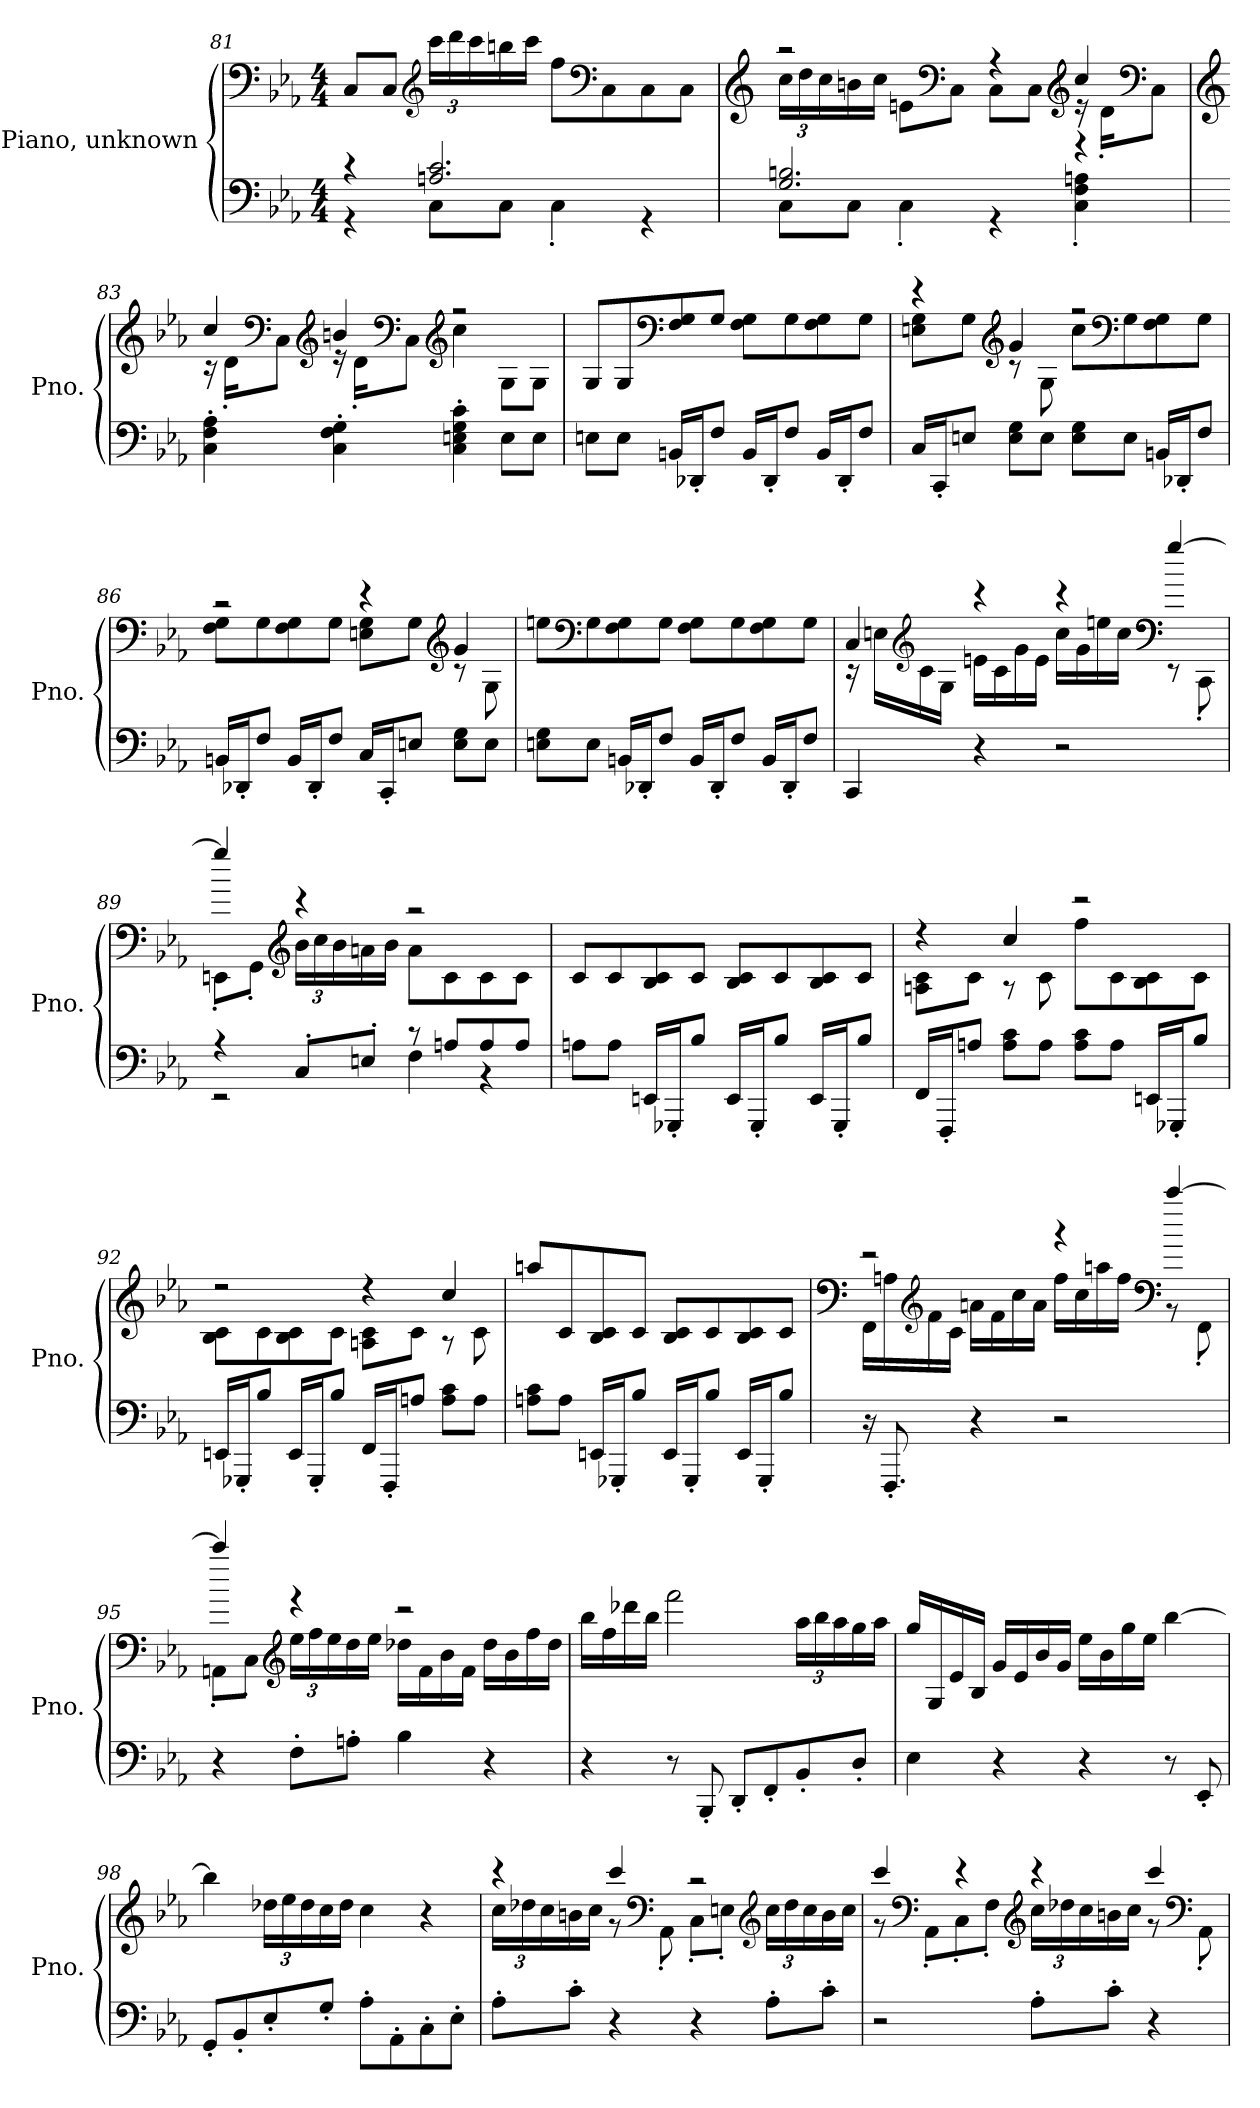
**kern	**kern
*part1	*part1
*staff2	*staff1
*I"Piano, unknown	*
*I'Pno.	*
!!LO:LB:g=z
*clefF4	*clefF4
*k[b-e-a-]	*k[b-e-a-]
*M4/4	*M4/4
=81	=81
*^	*
4r	4r	8C/L
.	.	8C/J
*	*	*clefG2
*	*	*Xbrackettup
2.An/ 2.c/	8C\L	24ccc\LL
.	.	24ddd\
.	.	24ccc\
.	8C\J	16bbn\
.	.	16ccc\JJ
.	4C'\	8ff\L
*	*	*clefF4
.	.	8C\
.	4r	8C\
.	.	8C\J
=82	=82	=82
*	*	*clefG2
*	*	*^
2.G/ 2.Bn/	8C\L	2r	24cc\LL
.	.	.	24dd\
.	.	.	24cc\
.	8C\J	.	16bn\
.	.	.	16cc\JJ
.	4C'\	.	8en\L
*	*	*clefF4	*
.	.	.	8C\J
.	4r	4r	8C\L
.	.	.	8C\J
*	*	*clefG2	*
4r	4C\' 4F\' 4An\'	4cc/	16r
.	.	.	16d'\KL
*	*	*clefF4	*
.	.	.	8C\J
*v	*v	*	*
!!LO:PB:g=z	!!
=83	=83	=83
*	*clefG2	*
4C\' 4F\' 4A-\'	4cc/	16r
.	.	16d'\KL
*	*clefF4	*
.	.	8C\J
*	*clefG2	*
4C\' 4F\' 4G\'	4bn/	16r
.	.	16d'\KL
*	*clefF4	*
.	.	8C\J
*	*clefG2	*
4C\' 4En\' 4G\' 4c\'	2r	4cc\
8E\L	.	8G\L
8E\J	.	8G\J
*	*v	*v
=84	=84
8En\L	8G/L
8E\J	8G/
*	*clefF4
16BBn/LL	8F/ 8G/
16DD-X'/J	.
8F/J	8G/J
16BB/LL	8F\ 8G\L
16DD-'/J	.
8F/J	8G\
16BB/LL	8F\ 8G\
16DD-'/J	.
8F/J	8G\J
!!LO:LB:g=z
=85	=85
*	*^
16C/LL	4r	8En\ 8G\L
16CC'/J	.	.
8En/J	.	8G\J
*	*clefG2	*
8E\ 8G\L	4g/	8r
8E\J	.	8G\
8E\ 8G\L	2r	8cc\L
*	*clefF4	*
8E\J	.	8G\
16BBn/LL	.	8F\ 8G\
16DD-X'/J	.	.
8F/J	.	8G\J
=86	=86	=86
16BBn/LL	2r	8F\ 8G\L
16DD-X'/J	.	.
8F/J	.	8G\
16BB/LL	.	8F\ 8G\
16DD-'/J	.	.
8F/J	.	8G\J
16C/LL	4r	8En\ 8G\L
16CC'/J	.	.
8En/J	.	8G\J
*	*clefG2	*
8E\ 8G\L	4g/	8r
8E\J	.	8G\
*	*v	*v
!!LO:LB:g=z
=87	=87
8En\ 8G\L	8een\L
*	*clefF4
8E\J	8G\
16BBn/LL	8F\ 8G\
16DD-X'/J	.
8F/J	8G\J
16BB/LL	8F\ 8G\L
16DD-'/J	.
8F/J	8G\
16BB/LL	8F\ 8G\
16DD-'/J	.
8F/J	8G\J
=88	=88
*	*^
4CC/	4C/	16r
.	.	16En\LL
*	*clefG2	*
.	.	16c\
.	.	16G\JJ
4r	4r	16en\LL
.	.	16c\
.	.	16g\
.	.	16e\JJ
2r	4r	16cc\LL
.	.	16g\
.	.	16een\
.	.	16cc\JJ
*	*clefF4	*
.	[4gg/	8r
.	.	8CC'\
!!LO:LB:g=z	!!
=89	=89	=89
*^	*	*
4r	2r	4gg/]	8EEn'\L
.	.	.	8GG'\J
*	*	*clefG2	*
8C'/L	.	4r	24b-\LL
.	.	.	24cc\
.	.	.	24b-\
8En'/J	.	.	16an\
.	.	.	16b-\JJ
8r	4F\	2r	8a\L
8An/L	.	.	8c\
8A/	4r	.	8c\
8A/J	.	.	8c\J
*v	*v	*	*
*	*v	*v
=90	=90
8An\L	8c/L
8A\J	8c/
16EEn/LL	8B-/ 8c/
16GGG-X'/J	.
8B-/J	8c/J
16EE/LL	8B-/ 8c/L
16GGG-'/J	.
8B-/J	8c/
16EE/LL	8B-/ 8c/
16GGG-'/J	.
8B-/J	8c/J
=91	=91
*	*^
16FF/LL	4r	8An\ 8c\L
16FFF'/J	.	.
8An/J	.	8c\J
8A\ 8c\L	4cc/	8r
8A\J	.	8c\
8A\ 8c\L	2r	8ff\L
8A\J	.	8c\
16EEn/LL	.	8B-\ 8c\
16GGG-X'/J	.	.
8B-/J	.	8c\J
!!LO:LB:g=z	!!
=92	=92	=92
16EEn/LL	2r	8B-\ 8c\L
16GGG-X'/J	.	.
8B-/J	.	8c\
16EE/LL	.	8B-\ 8c\
16GGG-'/J	.	.
8B-/J	.	8c\J
16FF/LL	4r	8An\ 8c\L
16FFF'/J	.	.
8An/J	.	8c\J
8A\ 8c\L	4cc/	8r
8A\J	.	8c\
*	*v	*v
=93	=93
8An\ 8c\L	8aan/L
8A\J	8c/
16EEn/LL	8B-/ 8c/
16GGG-X'/J	.
8B-/J	8c/J
16EE/LL	8B-/ 8c/L
16GGG-'/J	.
8B-/J	8c/
16EE/LL	8B-/ 8c/
16GGG-'/J	.
8B-/J	8c/J
!!LO:LB:g=z
=94	=94
*	*clefF4
*	*^
16r	2r	16FF\LL
8.FFF'/	.	16An\
*	*clefG2	*
.	.	16f\
.	.	16c\JJ
4r	.	16an\LL
.	.	16f\
.	.	16cc\
.	.	16a\JJ
2r	4r	16ff\LL
.	.	16cc\
.	.	16aan\
.	.	16ff\JJ
*	*clefF4	*
.	[4ccc/	8r
.	.	8FF'\
=95	=95	=95
4r	4ccc/]	8AAn'\L
.	.	8C'\J
*	*clefG2	*
8F'\L	4r	24ee-\LL
.	.	24ff\
.	.	24ee-\
8An'\J	.	16dd\
.	.	16ee-\JJ
4B-\	2r	16dd-X\LL
.	.	16f\
.	.	16b-\
.	.	16f\JJ
4r	.	16dd-\LL
.	.	16b-\
.	.	16ff\
.	.	16dd-\JJ
*	*v	*v
!!LO:PB:g=z
=96	=96
4r	16bb-\LL
.	16ff\
.	16ddd-X\
.	16bb-\JJ
8r	2fff\
8BBB-'/	.
8DD'/L	.
8FF'/	.
8BB-'/	24aa-\LL
.	24bb-\
.	24aa-\
8D'/J	16gg\
.	16aa-\JJ
=97	=97
4E-\	16gg/LL
.	16G/
.	16e-/
.	16B-/JJ
4r	16g/LL
.	16e-/
.	16b-/
.	16g/JJ
4r	16ee-\LL
.	16b-\
.	16gg\
.	16ee-\JJ
8r	[4bb-\
8EE-'/	.
=98	=98
8GG'/L	4bb-\]
8BB-'/	.
8E-'/	24dd-X\LL
.	24ee-\
.	24dd-\
8G'/J	16cc\
.	16dd-\JJ
8A-'\L	4cc\
8AA-'\	.
8C'\	4r
8E-'\J	.
!!LO:LB:g=z
=99	=99
*	*^
8A-'\L	4r	24cc\LL
.	.	24dd-X\
.	.	24cc\
8c'\J	.	16bn\
.	.	16cc\JJ
4r	4ccc/	8r
*	*clefF4	*
.	.	8AA-'\
4r	2r	8C'\L
.	.	8En'\J
*	*clefG2	*
8A-'\L	.	24cc\LL
.	.	24dd-\
.	.	24cc\
8c'\J	.	16b\
.	.	16cc\JJ
=100	=100	=100
2r	4ccc/	8r
*	*clefF4	*
.	.	8AA-'\L
.	4r	8C'\
.	.	8F'\J
*	*clefG2	*
8A-'\L	4r	24cc\LL
.	.	24dd-X\
.	.	24cc\
8c'\J	.	16bn\
.	.	16cc\JJ
4r	4ccc/	8r
*	*clefF4	*
.	.	8AA-'\
*	*v	*v
=	=
*-	*-
